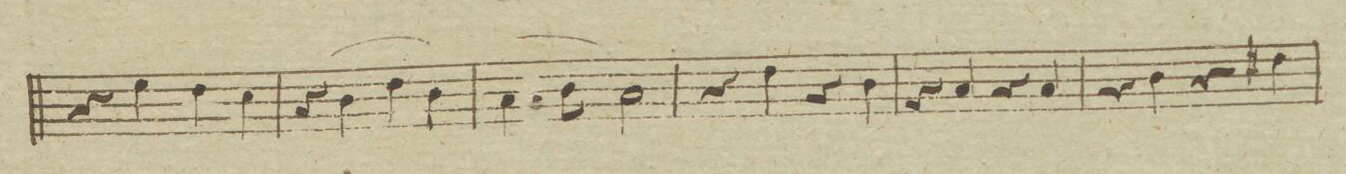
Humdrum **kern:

**kern	**dynam
*I"Violino. 1mo	*
*clefG2	*
*k[]	*
*met(c)	*
*M4/4	*
4r	.
4ee\	.
4dd\	.
4cc\	.
=81	=81
4r	.
(4b\	.
4dd\	.
4b\)	.
=82	=82
(4.a\	.
8b\	.
2a\)	.
=83	=83
4r	.
4dd\	.
4r	.
4b\	.
=84	=84
4r	.
4a/	.
4r	.
4a/	.
=85	=85
4r	.
4b\	.
4r	.
4dd#X\	.
=86	=86
*-	*-
